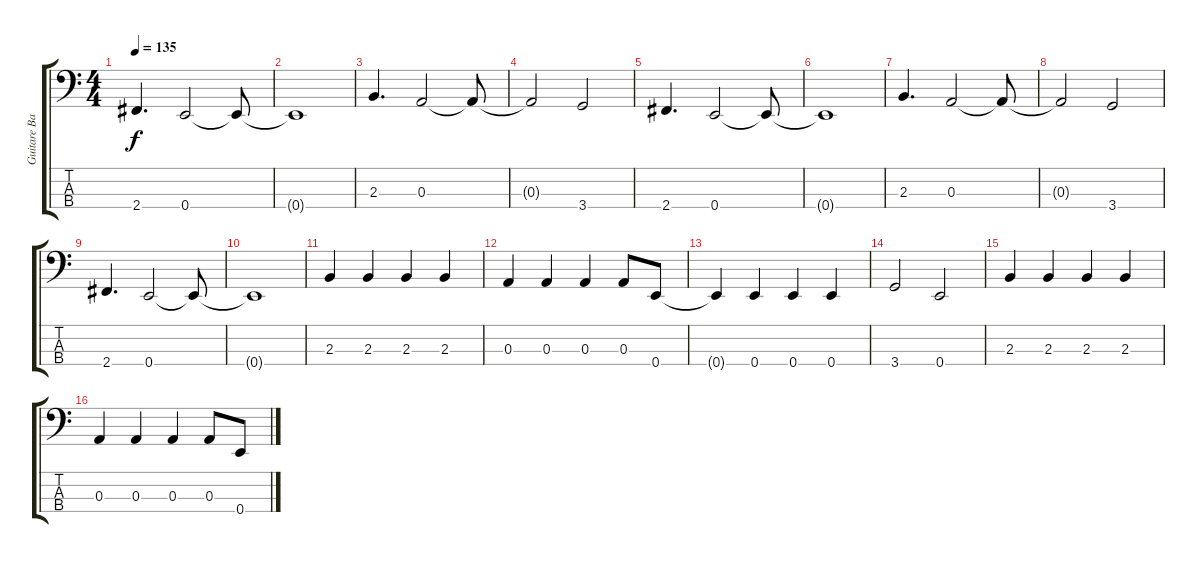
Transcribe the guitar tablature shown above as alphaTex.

\track ("Guitare Basse" "Guitare Ba") {instrument electricbasspick}
\staff {score tabs}
\tuning (G2 D2 A1 E1) {hide}
\ts (4 4)
\tempo 135
\clef f4
\ks c
2.4.4{d dy f} 0.4.2 0.4{t}.8 |
0.4{t}.1 |
2.3.4{d} 0.3.2 0.3{t}.8 |
0.3{t}.2 3.4.2 |
2.4.4{d} 0.4.2 0.4{t}.8 |
0.4{t}.1 |
2.3.4{d} 0.3.2 0.3{t}.8 |
0.3{t}.2 3.4.2 |
2.4.4{d} 0.4.2 0.4{t}.8 |
0.4{t}.1 |
2.3.4 2.3.4 2.3.4 2.3.4 |
0.3.4 0.3.4 0.3.4 0.3.8 0.4.8 |
0.4{t}.4 0.4.4 0.4.4 0.4.4 |
3.4.2 0.4.2 |
2.3.4 2.3.4 2.3.4 2.3.4 |
0.3.4 0.3.4 0.3.4 0.3.8 0.4.8
